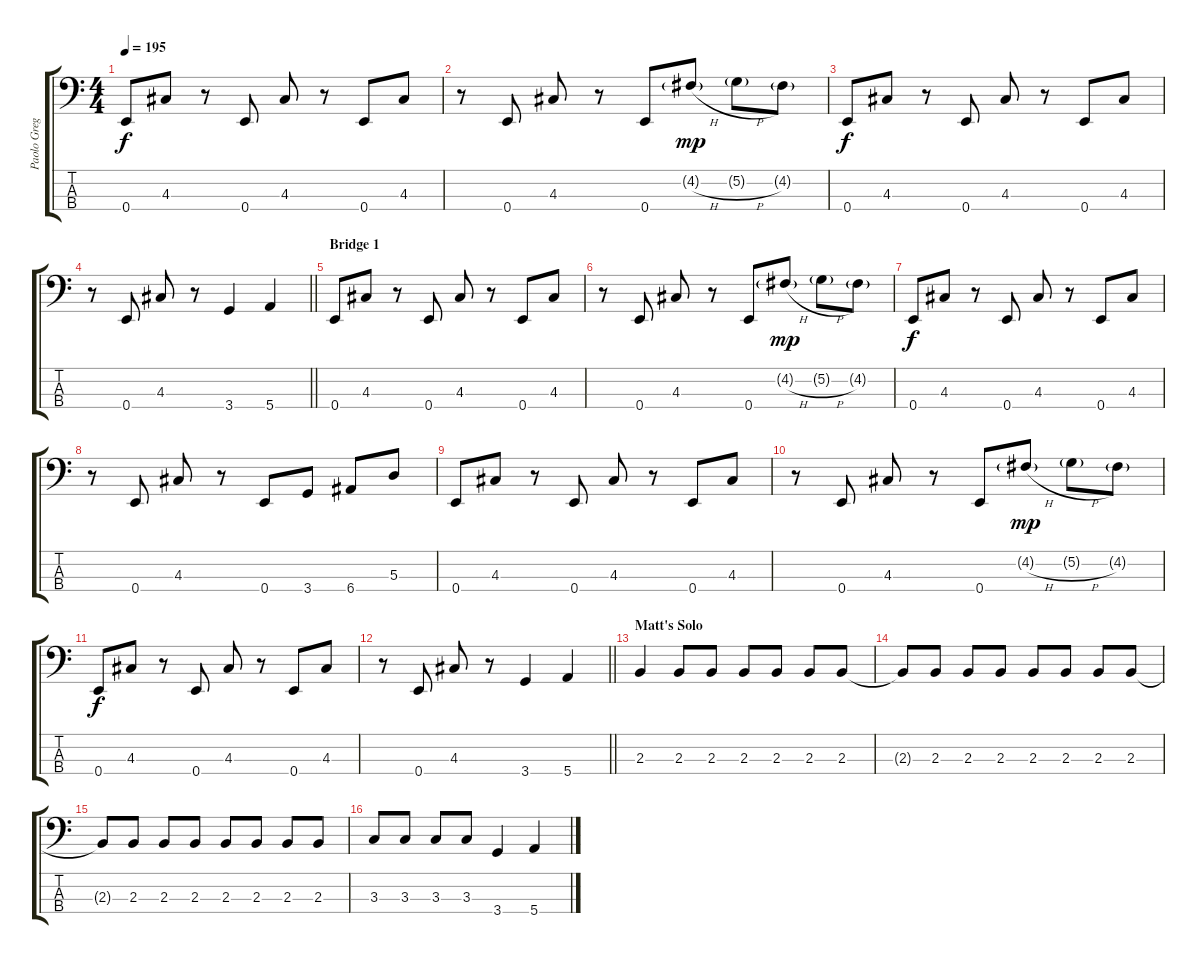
\track ("Paolo Gregoletto" "Paolo Greg") {instrument electricbassfinger}
\staff {score tabs}
\tuning (G2 D2 A1 E1) {hide}
\ts (4 4)
\tempo 195
\clef f4
\ks c
0.4.8{dy f} 4.3.8 r.8 0.4.8 4.3.8 r.8 0.4.8 4.3.8 |
r.8 0.4.8 4.3.8 r.8 0.4.8 4.2{h g}.8{dy mp} 5.2{h g}.8 4.2{g}.8 |
0.4.8{dy f} 4.3.8 r.8 0.4.8 4.3.8 r.8 0.4.8 4.3.8 |
\barLineRight lightlight
r.8 0.4.8 4.3.8 r.8 3.4.4 5.4.4 |
\section ("" "Bridge 1")
0.4.8 4.3.8 r.8 0.4.8 4.3.8 r.8 0.4.8 4.3.8 |
r.8 0.4.8 4.3.8 r.8 0.4.8 4.2{h g}.8{dy mp} 5.2{h g}.8 4.2{g}.8 |
0.4.8{dy f} 4.3.8 r.8 0.4.8 4.3.8 r.8 0.4.8 4.3.8 |
r.8 0.4.8 4.3.8 r.8 0.4.8 3.4.8 6.4.8 5.3.8 |
0.4.8 4.3.8 r.8 0.4.8 4.3.8 r.8 0.4.8 4.3.8 |
r.8 0.4.8 4.3.8 r.8 0.4.8 4.2{h g}.8{dy mp} 5.2{h g}.8 4.2{g}.8 |
0.4.8{dy f} 4.3.8 r.8 0.4.8 4.3.8 r.8 0.4.8 4.3.8 |
\barLineRight lightlight
r.8 0.4.8 4.3.8 r.8 3.4.4 5.4.4 |
\section ("" "Matt's Solo")
2.3.4 2.3.8 2.3.8 2.3.8 2.3.8 2.3.8 2.3.8 |
2.3{t}.8 2.3.8 2.3.8 2.3.8 2.3.8 2.3.8 2.3.8 2.3.8 |
2.3{t}.8 2.3.8 2.3.8 2.3.8 2.3.8 2.3.8 2.3.8 2.3.8 |
3.3.8 3.3.8 3.3.8 3.3.8 3.4.4 5.4.4
